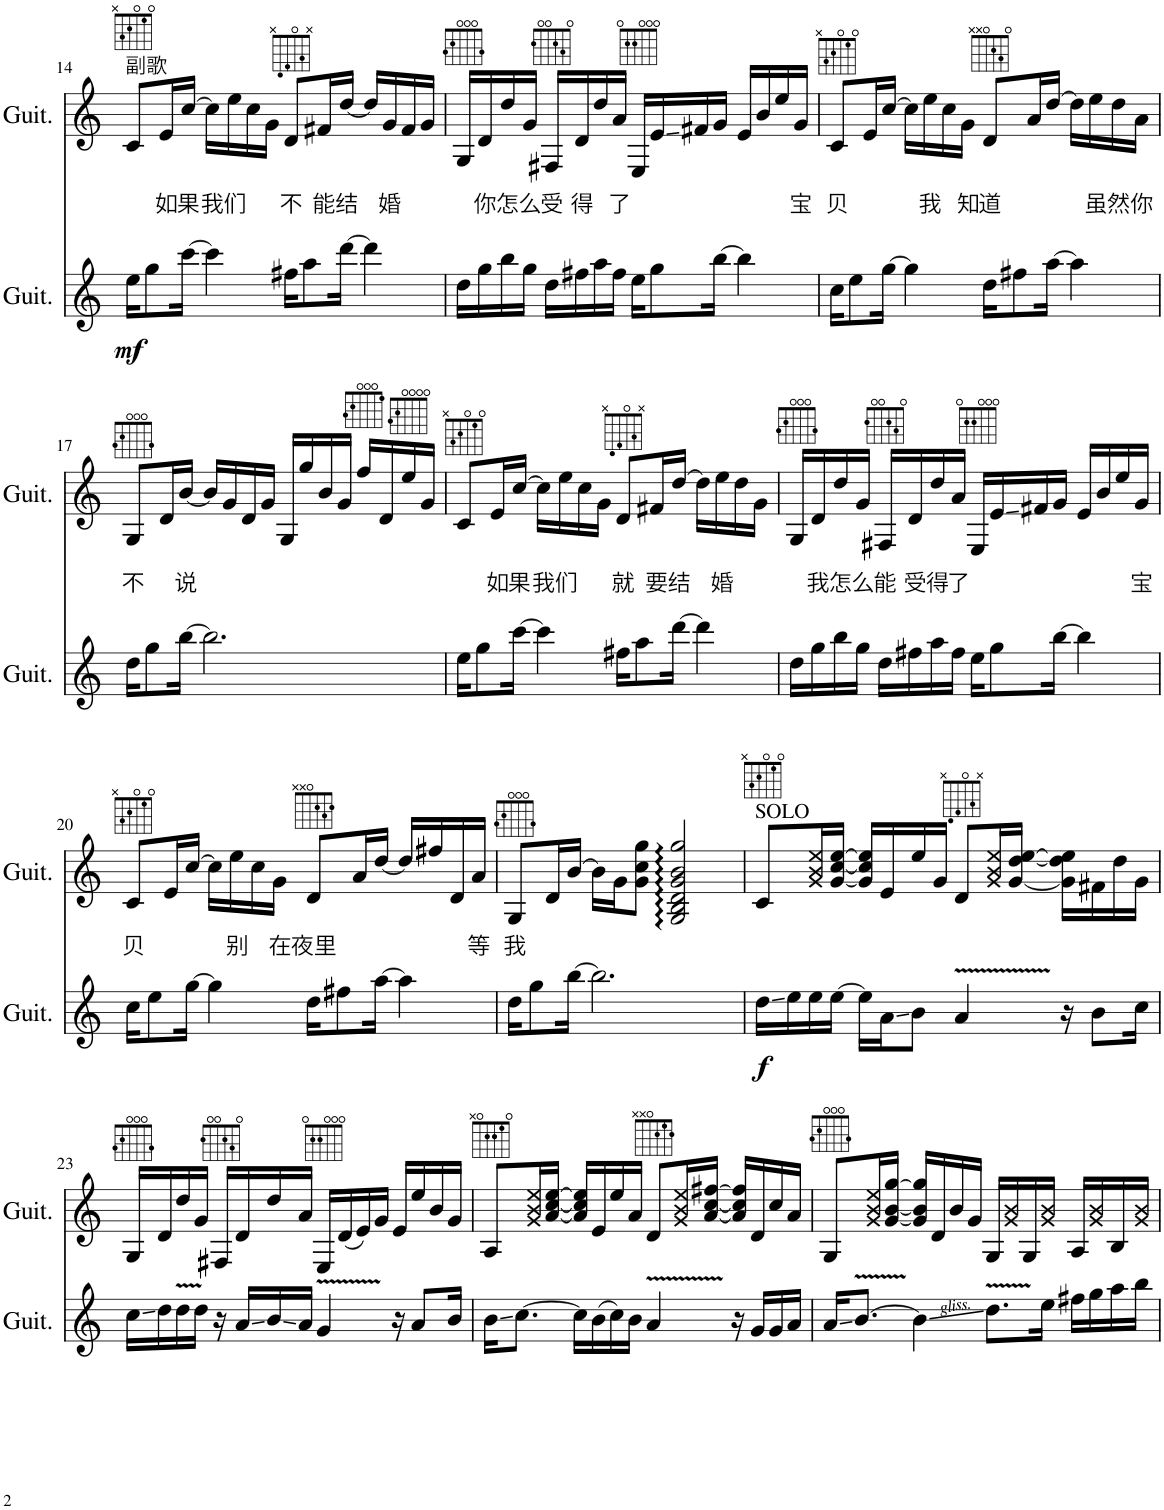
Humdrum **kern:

**kern	**dynam	**kern	**text
*part2	*part2	*part1	*part1
*staff2	*staff2	*staff1	*staff1
*I"吉他	*	*I"吉他	*
!!LO:PB:g=z
*clefG2	*	*clefG2	*
*Trd7c12	*	*Trd7c12	*
*k[]	*	*k[]	*
*M4/4	*	*M4/4	*
=14	=14	=14	=14
!	!	!LO:TX:a:t=副歌	!
!	!LO:DY:b	!	!
16ee\KL	mf	8c/L	.
8gg\	.	.	.
!	!	!	!LO:LY:b
.	.	16e/L	如
!	!	!	!LO:LY:b
[16ccc\Jk	.	[16cc/JJ	果
!	!	!	!LO:LY:b
4ccc\]	.	16cc\LL]	我
!	!	!	!LO:LY:b
.	.	16ee\	们
.	.	16cc\	.
.	.	16g\JJ	.
!	!	!	!LO:LY:b
16ff#X\KL	.	8d/L	不
8aa\	.	.	.
!	!	!	!LO:LY:b
.	.	16f#X/L	能
!	!	!	!LO:LY:b
[16ddd\Jk	.	[16dd/JJ	结
4ddd\]	.	16dd/LL]	.
!	!	!	!LO:LY:b
.	.	16g/	婚
.	.	16f#/	.
.	.	16g/JJ	.
=15	=15	=15	=15
16dd\LL	.	16G/LL	.
!	!	!	!LO:LY:b
16gg\	.	16d/	你
!	!	!	!LO:LY:b
16bb\	.	16dd/	怎
!	!	!	!LO:LY:b
16gg\JJ	.	16g/JJ	么
!	!	!	!LO:LY:b
16dd\LL	.	16F#X/LL	受
!	!	!	!LO:LY:b
16ff#X\	.	16d/	得
16aa\	.	16dd/	.
!	!	!	!LO:LY:b
16ff#\JJ	.	16a/JJ	了
16ee\KL	.	16E/LL	.
8gg\	.	16e/	.
.	.	16f#X/	.
[16bb\Jk	.	16g/JJ	.
4bb\]	.	16e/LL	.
.	.	16b/	.
.	.	16ee/	.
!	!	!	!LO:LY:b
.	.	16g/JJ	宝
=16	=16	=16	=16
!	!	!	!LO:LY:b
16cc\KL	.	8c/L	贝
8ee\	.	.	.
.	.	16e/L	.
[16gg\Jk	.	[16cc/JJ	.
4gg\]	.	16cc\LL]	.
!	!	!	!LO:LY:b
.	.	16ee\	我
.	.	16cc\	.
!	!	!	!LO:LY:b
.	.	16g\JJ	知
!	!	!	!LO:LY:b
16dd\KL	.	8d/L	道
8ff#X\	.	.	.
.	.	16a/L	.
[16aa\Jk	.	[16dd/JJ	.
4aa\]	.	16dd\LL]	.
!	!	!	!LO:LY:b
.	.	16ee\	虽
!	!	!	!LO:LY:b
.	.	16dd\	然
!	!	!	!LO:LY:b
.	.	16a\JJ	你
!!LO:LB:g=z
=17	=17	=17	=17
!	!	!	!LO:LY:b
16dd\KL	.	8G/L	不
8gg\	.	.	.
.	.	16d/L	.
!	!	!	!LO:LY:b
[16bb\Jk	.	[16b/JJ	说
2.bb\]	.	16b/LL]	.
.	.	16g/	.
.	.	16d/	.
.	.	16g/JJ	.
.	.	16G/LL	.
.	.	16gg/	.
.	.	16b/	.
.	.	16g/JJ	.
.	.	16ff/LL	.
.	.	16d/	.
.	.	16ee/	.
.	.	16g/JJ	.
=18	=18	=18	=18
16ee\KL	.	8c/L	.
8gg\	.	.	.
!	!	!	!LO:LY:b
.	.	16e/L	如
!	!	!	!LO:LY:b
[16ccc\Jk	.	[16cc/JJ	果
!	!	!	!LO:LY:b
4ccc\]	.	16cc\LL]	我
!	!	!	!LO:LY:b
.	.	16ee\	们
.	.	16cc\	.
.	.	16g\JJ	.
!	!	!	!LO:LY:b
16ff#X\KL	.	8d/L	就
8aa\	.	.	.
!	!	!	!LO:LY:b
.	.	16f#X/L	要
!	!	!	!LO:LY:b
[16ddd\Jk	.	[16dd/JJ	结
4ddd\]	.	16dd\LL]	.
!	!	!	!LO:LY:b
.	.	16ee\	婚
.	.	16dd\	.
.	.	16g\JJ	.
=19	=19	=19	=19
16dd\LL	.	16G/LL	.
!	!	!	!LO:LY:b
16gg\	.	16d/	我
!	!	!	!LO:LY:b
16bb\	.	16dd/	怎
!	!	!	!LO:LY:b
16gg\JJ	.	16g/JJ	么
!	!	!	!LO:LY:b
16dd\LL	.	16F#X/LL	能
!	!	!	!LO:LY:b
16ff#X\	.	16d/	受
!	!	!	!LO:LY:b
16aa\	.	16dd/	得
!	!	!	!LO:LY:b
16ff#\JJ	.	16a/JJ	了
16ee\KL	.	16E/LL	.
8gg\	.	16e/	.
.	.	16f#X/	.
[16bb\Jk	.	16g/JJ	.
4bb\]	.	16e/LL	.
.	.	16b/	.
.	.	16ee/	.
!	!	!	!LO:LY:b
.	.	16g/JJ	宝
!!LO:LB:g=z
=20	=20	=20	=20
!	!	!	!LO:LY:b
16cc\KL	.	8c/L	贝
8ee\	.	.	.
.	.	16e/L	.
[16gg\Jk	.	[16cc/JJ	.
4gg\]	.	16cc\LL]	.
!	!	!	!LO:LY:b
.	.	16ee\	别
.	.	16cc\	.
!	!	!	!LO:LY:b
.	.	16g\JJ	在
!	!	!	!LO:LY:b
16dd\KL	.	8d/L	夜里
8ff#X\	.	.	.
.	.	16a/L	.
[16aa\Jk	.	[16dd/JJ	.
4aa\]	.	16dd/LL]	.
.	.	16ff#X/	.
.	.	16d/	.
!	!	!	!LO:LY:b
.	.	16a/JJ	等
=21	=21	=21	=21
!	!	!	!LO:LY:b
16dd\KL	.	8G/L	我
8gg\	.	.	.
.	.	16d/L	.
[16bb\Jk	.	[16b/JJ	.
2.bb\]	.	16b\LL]	.
.	.	16g\J	.
.	.	8g\ 8cc\ 8gg\J	.
.	.	2G/ 2B/ 2d/ 2g/ 2b/ 2gg/	.
=22	=22	=22	=22
!	!	!LO:TX:a:t=SOLO	!
!	!LO:DY:b	!	!
16dd\LL	f	8c/L	.
16ee\	.	.	.
16ee\	.	16g/ 16b/ 16ee/L	.
[16ee\JJ	.	[16g/ [16cc/ [16ee/JJ	.
16ee\LL]	.	16g/] 16cc/] 16ee/]LL	.
16a\J	.	16e/	.
8b\J	.	16ee/	.
.	.	16g/JJ	.
4a/	.	8d/L	.
.	.	16g/ 16b/ 16ee/L	.
.	.	[16g/ [16dd/ [16ee/JJ	.
16r	.	16g\] 16dd\] 16ee\]LL	.
8b\L	.	16f#X\	.
.	.	16dd\	.
16cc\Jk	.	16g\JJ	.
!!LO:LB:g=z
=23	=23	=23	=23
16cc\LL	.	16G/LL	.
16dd\	.	16d/	.
16dd\	.	16dd/	.
16dd\JJ	.	16g/JJ	.
16r	.	16F#X/LL	.
16a/LL	.	16d/	.
16b/	.	16dd/	.
16a/JJ	.	16a/JJ	.
4g/	.	16E/LL	.
.	.	(16d/	.
.	.	16e/)	.
.	.	16g/JJ	.
16r	.	16e/LL	.
8a/L	.	16ee/	.
.	.	16b/	.
16b/Jk	.	16g/JJ	.
=24	=24	=24	=24
16b\KL	.	8A/L	.
[8.cc\J	.	.	.
.	.	16g/ 16b/ 16ee/L	.
.	.	[16a/ [16cc/ [16ee/JJ	.
16cc\LL]	.	16a/] 16cc/] 16ee/]LL	.
(16b\	.	16e/	.
16cc\)	.	16ee/	.
16b\JJ	.	16a/JJ	.
4a/	.	8d/L	.
.	.	16g/ 16b/ 16ee/L	.
.	.	[16a/ [16cc/ [16ff#X/JJ	.
16r	.	16a/] 16cc/] 16ff#/]LL	.
16g/LL	.	16d/	.
16g/	.	16cc/	.
16a/JJ	.	16a/JJ	.
=25	=25	=25	=25
16a/KL	.	8G/L	.
[8.b/J	.	.	.
.	.	16g/ 16b/ 16ee/L	.
.	.	[16g/ [16b/ [16gg/JJ	.
4b\]	.	16g/] 16b/] 16gg/]LL	.
.	.	16d/	.
.	.	16b/	.
.	.	16g/JJ	.
8.dd\L	.	16G/LL	.
.	.	16g/ 16b/	.
.	.	16G/	.
16ee\Jk	.	16g/ 16b/JJ	.
16ff#X\LL	.	16A/LL	.
16gg\	.	16g/ 16b/	.
16aa\	.	16B/	.
16bb\JJ	.	16g/ 16b/JJ	.
=	=	=	=
*-	*-	*-	*-
